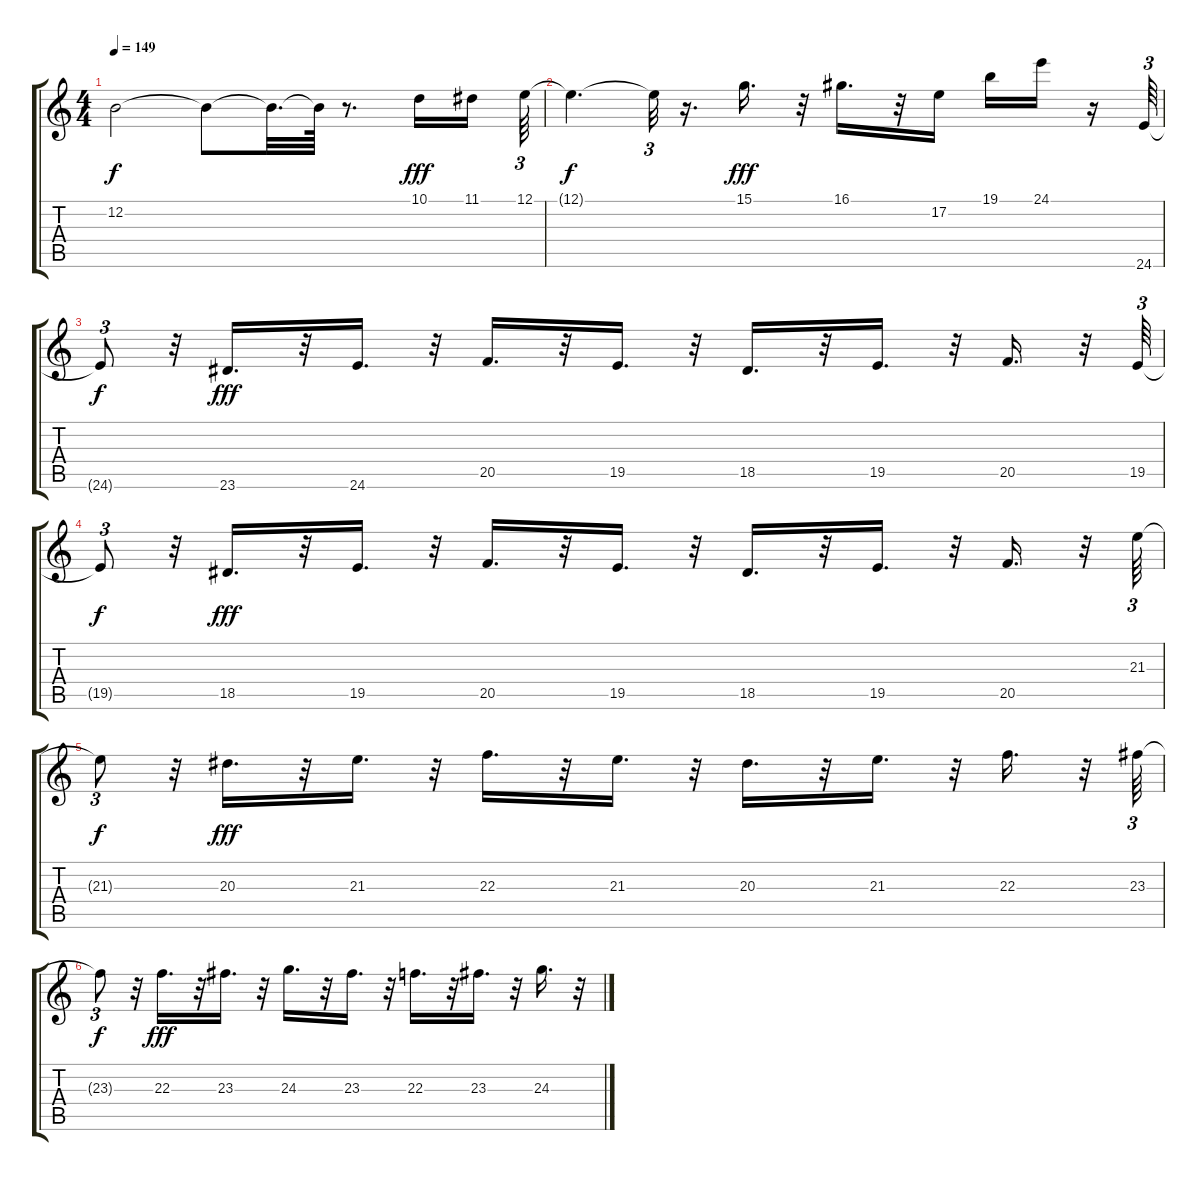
\track "" {instrument lead8bassandlead}
\staff {score tabs}
\tuning (E4 B3 G3 D3 A2 E2) {hide}
\ts (4 4)
\tempo 149
\clef g2
\ks c
12.2{t}.2{dy f} 12.2{t}.8 12.2{t}.32{d} 12.2{t}.64 r.8{d} 10.1.16{dy fff} 11.1.16 12.1.64{tu (3 2)} |
12.1{t}.4{d dy f} 12.1{t}.32{tu (3 2)} r.16{d} 15.1.16{d dy fff} r.32 16.1.16{d} r.32 17.2.16 19.1.16 24.1.16 r.16 24.6.64{tu (3 2)} |
24.6{t}.8{tu (3 2) dy f} r.32 23.6.16{d dy fff} r.32 24.6.16{d} r.32 20.5.16{d} r.32 19.5.16{d} r.32 18.5.16{d} r.32 19.5.16{d} r.32 20.5.16{d} r.32 19.5.64{tu (3 2)} |
19.5{t}.8{tu (3 2) dy f} r.32 18.5.16{d dy fff} r.32 19.5.16{d} r.32 20.5.16{d} r.32 19.5.16{d} r.32 18.5.16{d} r.32 19.5.16{d} r.32 20.5.16{d} r.32 21.3.64{tu (3 2)} |
21.3{t}.8{tu (3 2) dy f} r.32 20.3.16{d dy fff} r.32 21.3.16{d} r.32 22.3.16{d} r.32 21.3.16{d} r.32 20.3.16{d} r.32 21.3.16{d} r.32 22.3.16{d} r.32 23.3.64{tu (3 2)} |
23.3{t}.8{tu (3 2) dy f} r.32 22.3.16{d dy fff} r.32 23.3.16{d} r.32 24.3.16{d} r.32 23.3.16{d} r.32 22.3.16{d} r.32 23.3.16{d} r.32 24.3.16{d} r.32
